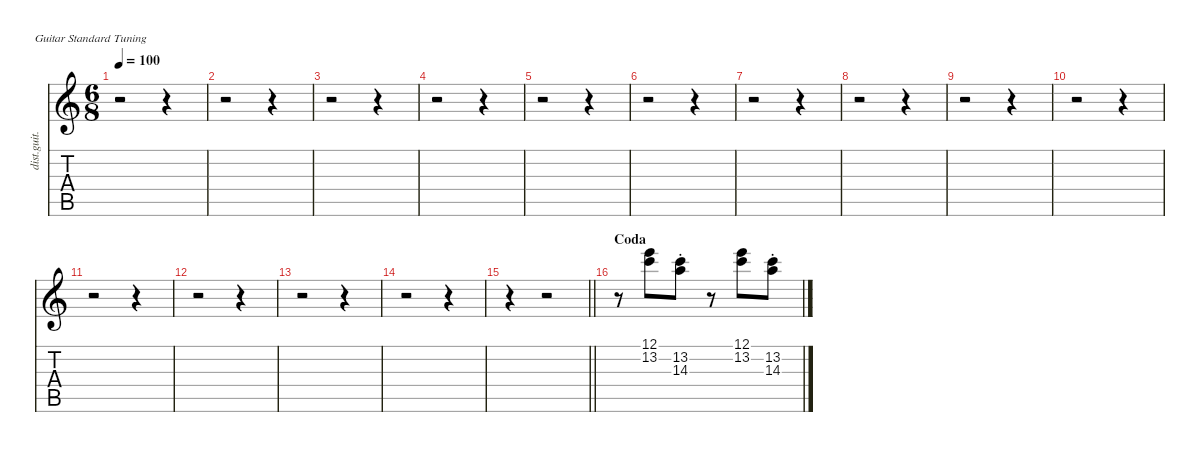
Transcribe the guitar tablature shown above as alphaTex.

\defaultSystemsLayout 4
\hideDynamics
\bracketExtendMode nobrackets
\track ("Guitar II - John Frusciante" "dist.guit.") {instrument distortionguitar}
\staff {score tabs}
\tuning (E4 B3 G3 D3 A2 E2)
\ts (6 8)
\tempo 100
\clef g2
\ks c
r.2{dy f} r.4 |
r.2 r.4 |
r.2 r.4 |
r.2 r.4 |
r.2 r.4 |
r.2 r.4 |
r.2 r.4 |
r.2 r.4 |
r.2 r.4 |
r.2 r.4 |
r.2 r.4 |
r.2 r.4 |
r.2 r.4 |
r.2 r.4 |
\barLineRight lightlight
r.4 r.2 |
\section ("" "Coda")
r.8 (12.1 13.2).8 (13.2{st} 14.3{st}).8 r.8 (12.1 13.2).8 (13.2{st} 14.3{st}).8
